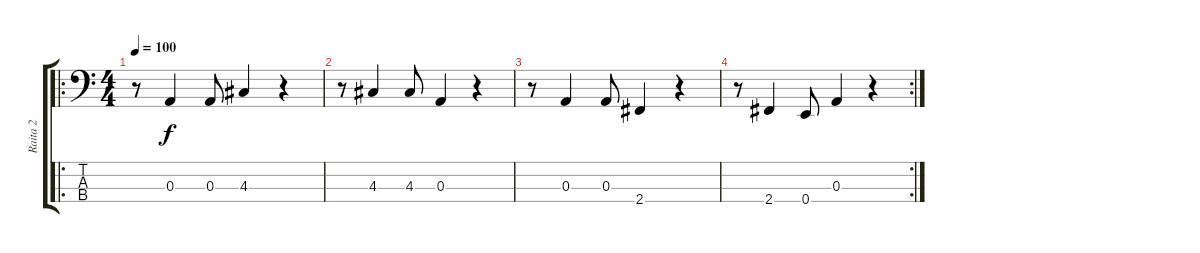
\track ("Raita 2" "Raita 2") {instrument electricbassfinger}
\staff {score tabs}
\tuning (G2 D2 A1 E1) {hide}
\ro
\ts (4 4)
\tempo 100
\clef f4
\ks c
r.8{dy f instrument electricbassfinger} 0.3.4 0.3.8 4.3.4 r.4 |
r.8 4.3.4 4.3.8 0.3.4 r.4 |
r.8 0.3.4 0.3.8 2.4.4 r.4 |
\rc 2
r.8 2.4.4 0.4.8 0.3.4 r.4
